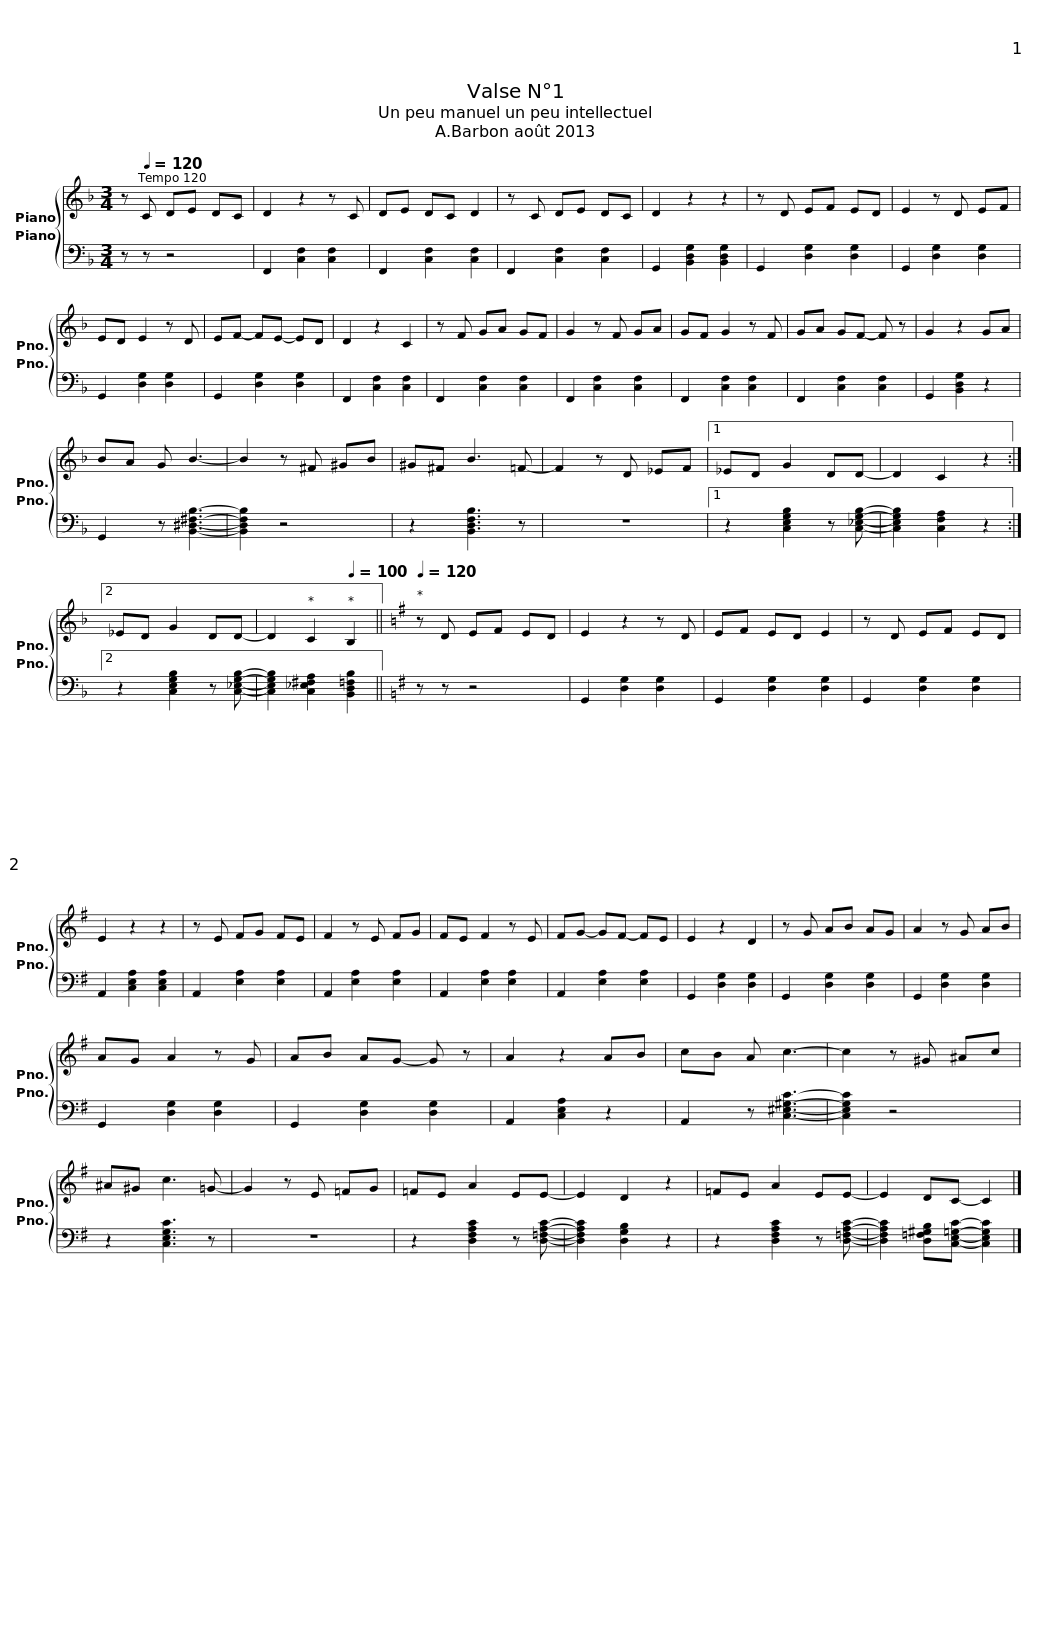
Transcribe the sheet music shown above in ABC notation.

X:1
%%score { 1 2 }
L:1/8
M:3/4
I:linebreak $
K:F
V:1 treble transpose=12
V:2 bass
V:1
 z[Q:1/4=120] C DE DC | D2 z2 z C | DE DC D2 | z C DE DC | D2 z2 z2 |$ %5
 z D EF ED | E2 z D EF | ED E2 z D | EF- FE- ED | D2 z2 C2 |$ %10
 z F GA GF | G2 z F GA | GF G2 z F | GA GF- F z | G2 z2 GA |$ %15
 BA G B3- | B2 z ^F ^GB | ^G^F B3 =F- | F2 z D _EF |1$ _ED G2 DD- | %20
 D2 C2 z2 :|2 _ED G2 DD- | D2[Q:1/4=110] C2[Q:1/4=100] B,2 ||$[K:G][Q:1/4=120] z D EF ED | E2 z2 z D | %25
 EF ED E2 | z D EF ED | E2 z2 z2 |$ z E FG FE | F2 z E FG | %30
 FE F2 z E | FG- GF- FE | E2 z2 D2 |$ z G AB AG | A2 z G AB | %35
 AG A2 z G | AB AG- G z | A2 z2 AB |$ cB A c3- | c2 z ^G ^Ac | %40
 ^A^G c3 =G- | G2 z E =FG |$ =FE A2 EE- | E2 D2 z2 | =FE A2 EE- | %45
 E2 DC- C2 |] %46
V:2
 z z z4 | F,,2 [C,F,]2 [C,F,]2 | F,,2 [C,F,]2 [C,F,]2 | F,,2 [C,F,]2 [C,F,]2 | G,,2 [B,,D,G,]2 [B,,D,G,]2 |$ %5
 G,,2 [D,G,]2 [D,G,]2 | G,,2 [D,G,]2 [D,G,]2 | G,,2 [D,G,]2 [D,G,]2 | G,,2 [D,G,]2 [D,G,]2 | F,,2 [C,F,]2 [C,F,]2 |$ %10
 F,,2 [C,F,]2 [C,F,]2 | F,,2 [C,F,]2 [C,F,]2 | F,,2 [C,F,]2 [C,F,]2 | F,,2 [C,F,]2 [C,F,]2 | G,,2 [B,,D,G,]2 z2 |$ %15
 G,,2 z [B,,^D,^F,B,]3- | [B,,D,F,B,]2 z4 | z2 [B,,D,F,B,]3 z | z6 |1$ z2 [C,E,G,B,]2 z [C,_E,G,B,]- | %20
 [C,E,G,B,]2 [C,F,A,]2 z2 :|2 z2 [C,E,G,B,]2 z [C,_E,G,B,]- | [C,E,G,B,]2 [C,_E,^F,A,]2 [B,,D,=F,B,]2 ||$[K:G] z z z4 | G,,2 [D,G,]2 [D,G,]2 | %25
 G,,2 [D,G,]2 [D,G,]2 | G,,2 [D,G,]2 [D,G,]2 | A,,2 [C,E,A,]2 [C,E,A,]2 |$ A,,2 [E,A,]2 [E,A,]2 | A,,2 [E,A,]2 [E,A,]2 | %30
 A,,2 [E,A,]2 [E,A,]2 | A,,2 [E,A,]2 [E,A,]2 | G,,2 [D,G,]2 [D,G,]2 |$ G,,2 [D,G,]2 [D,G,]2 | G,,2 [D,G,]2 [D,G,]2 | %35
 G,,2 [D,G,]2 [D,G,]2 | G,,2 [D,G,]2 [D,G,]2 | A,,2 [C,E,A,]2 z2 |$ A,,2 z [C,^E,^G,C]3- | [C,E,G,C]2 z4 | %40
 z2 [C,E,G,C]3 z | z6 |$ z2 [D,F,A,C]2 z [D,=F,A,C]- | [D,F,A,C]2 [D,G,B,]2 z2 | z2 [D,F,A,C]2 z [D,=F,A,C]- | %45
 [D,F,A,C]2 [D,=F,^G,B,][C,E,=G,C]- [C,E,G,C]2 |] %46
